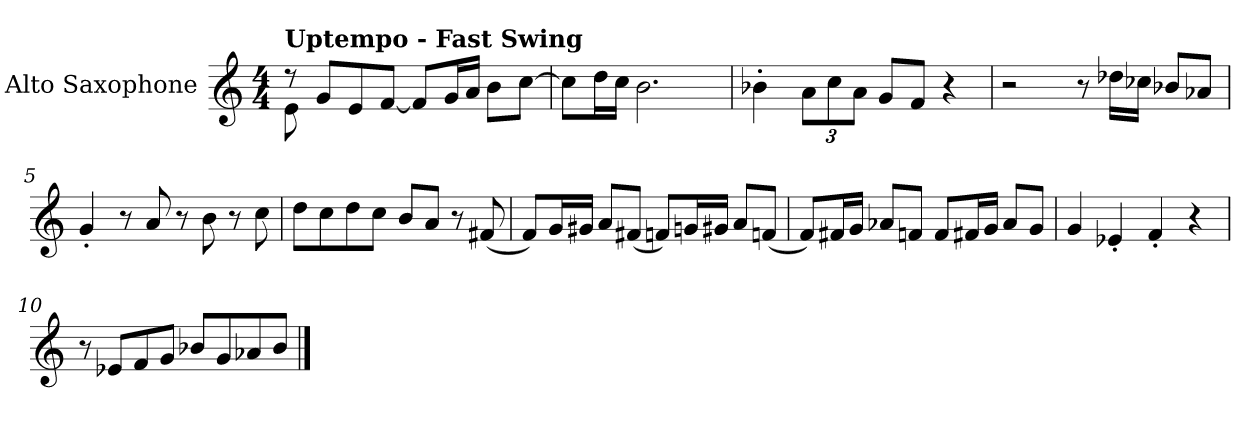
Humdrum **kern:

**kern
*part1
*staff1
*I"Alto Saxophone
*I'A. Sax.
*clefG2
*ITrd5c9
*k[b-e-a-]
*M4/4
=1
*^
!LO:TX:a:B:t=Uptempo - Fast Swing	!
8r	8G\
8B-/L	2ryy
8G/	.
[8A-/J	.
8A-/L]	.
16B-/L	4ryy
16c/JJ	.
8d\L	.
[8e-\J	8ryy
*v	*v
=2
8e-\L]
16f\L
16e-\JJ
2.d\
=3
4d-X'\
*Xbrackettup
12c\L
12e-\
12c\J
8B-/L
8A-/J
4r
=4
2r
8r
16f-X\LL
16e--X\JJ
8d-X/L
8c-X/J
=5
4B-'/
8r
8c/
8r
8d\
8r
8e-\
!!LO:LB:g=z
=6
8f\L
8e-\
8f\
8e-\J
8d/L
8c/J
8r
(8An/
=7
8A-/L)
16B-/L
16Bn/JJ
8c/L
(8An/J
8A-X/L)
16B-X/L
16Bn/JJ
8c/L
(8A-X/J
=8
8A-/L)
16An/L
16B-/JJ
8c-X/L
8A-X/J
8A-/L
16An/L
16B-/JJ
8c-/L
8B-/J
=9
4B-/
4G-X'/
4A-'/
4r
!!LO:LB:g=z
=10
8r
8G-X/L
8A-/
8B-/J
8d-X/L
8B-/
8c-X/
8d-/J
==
*-
